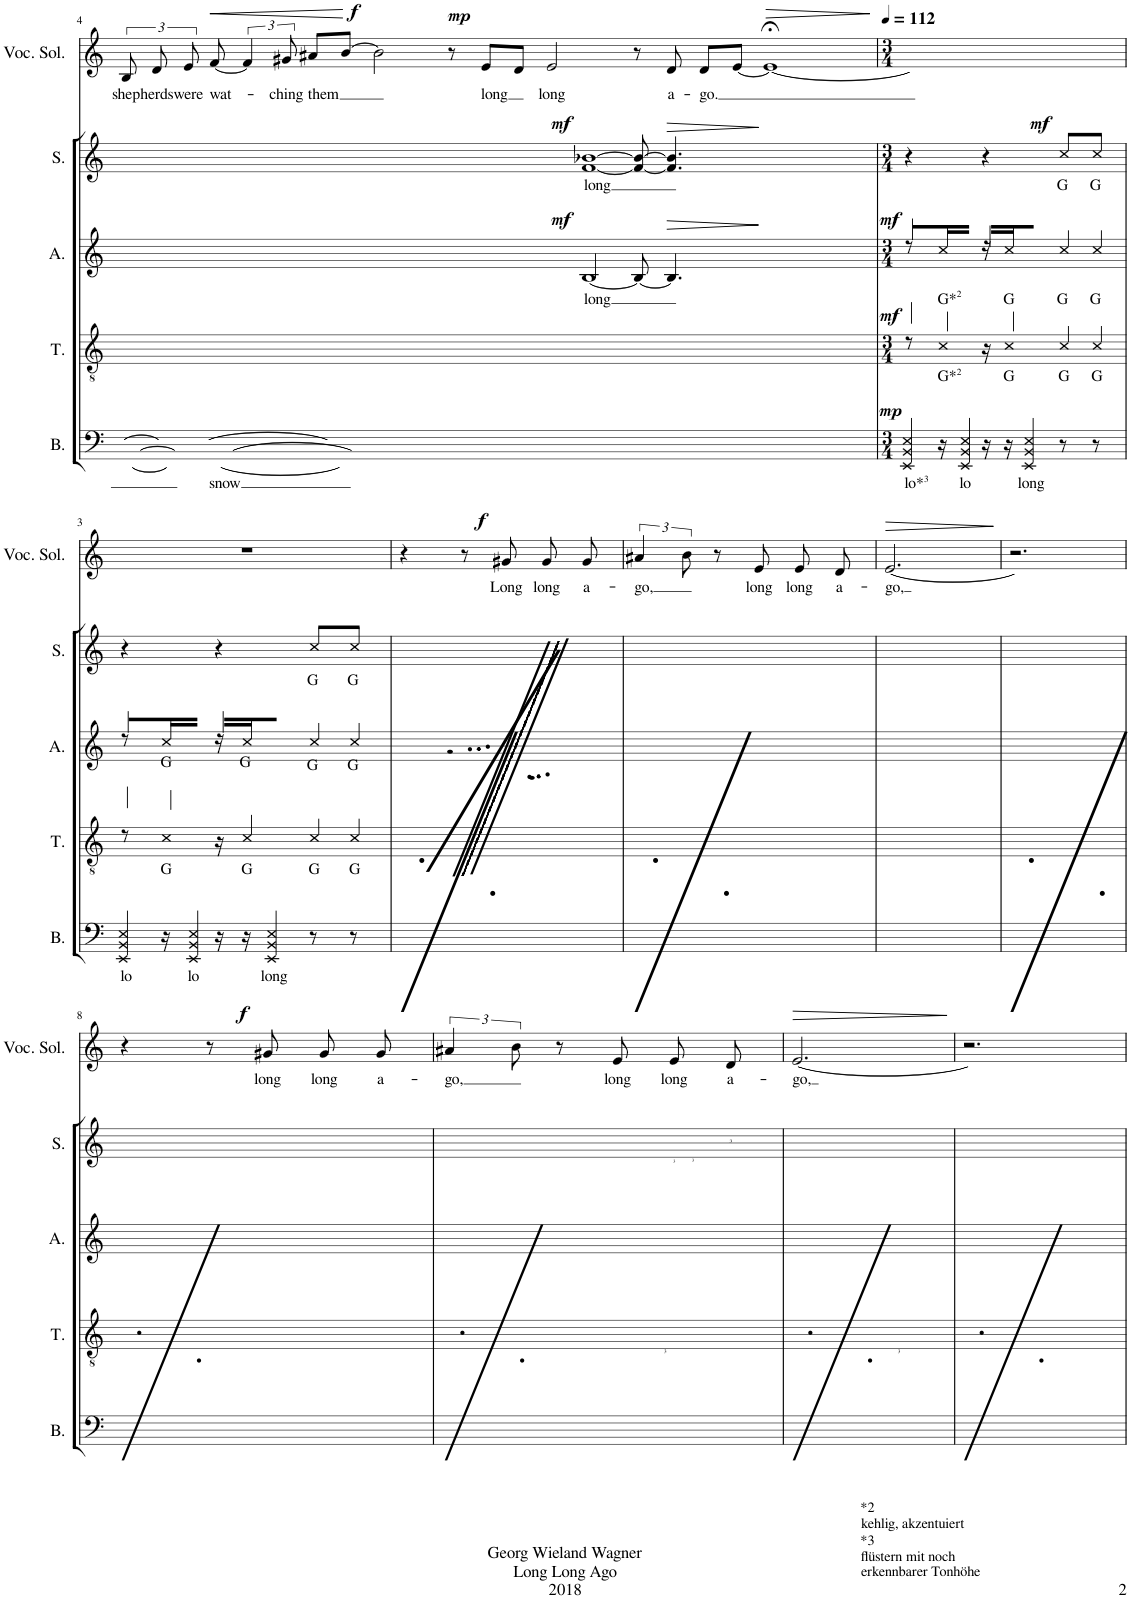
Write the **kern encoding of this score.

**kern	**text	**dynam	**kern	**text	**dynam	**kern	**text	**dynam	**kern	**text	**dynam	**kern	**text	**dynam
*part5	*part5	*part5	*part4	*part4	*part4	*part3	*part3	*part3	*part2	*part2	*part2	*part1	*part1	*part1
*staff5	*staff5	*staff5	*staff4	*staff4	*staff4	*staff3	*staff3	*staff3	*staff2	*staff2	*staff2	*staff1	*staff1	*staff1
*I"Bass	*	*	*I"Tenor	*	*	*I"Alt	*	*	*I"Sopran	*	*	*I"Vocal Solo	*	*
*I'B.	*	*	*I'T.	*	*	*I'A.	*	*	*I'S.	*	*	*I'Voc. Sol.	*	*
!!LO:PB:g=z
*clefF4	*	*	*clefGv2	*	*	*clefG2	*	*	*clefG2	*	*	*clefG2	*	*
*k[]	*	*	*k[]	*	*	*k[]	*	*	*k[]	*	*	*k[]	*	*
*M4/4	*	*	*M4/4	*	*	*M4/4	*	*	*M4/4	*	*	*M4/4	*	*
=4	=4	=4	=4	=4	=4	=4	=4	=4	=4	=4	=4	=4	=4	=4
!	!	!	!	!	!	!	!	!	!	!	!	!	!LO:LY:b	!
[8EE [>8BB [8E	.	.	1ryy	.	.	1ryy	.	.	1ryy	.	.	12B/	shep-	.
!	!	!	!	!	!	!	!	!	!	!	!	!	!LO:LY:b	!
.	.	.	.	.	.	.	.	.	.	.	.	12d/	-herds	.
8EE] 8BB] 8E]	.	.	.	.	.	.	.	.	.	.	.	.	.	.
!	!	!	!	!	!	!	!	!	!	!	!	!	!LO:LY:b	!
.	.	.	.	.	.	.	.	.	.	.	.	12e/	were	.
!	!LO:LY:b	!	!	!	!	!	!	!	!	!	!	!	!LO:LY:b	!LO:HP:b
[2EE [>2BB [2E	snow	.	.	.	.	.	.	.	.	.	.	[8f/	-wat-	<
.	.	.	.	.	.	.	.	.	.	.	.	6f/]	.	.
!	!	!	!	!	!	!	!	!	!	!	!	!	!LO:LY:b	!
.	.	.	.	.	.	.	.	.	.	.	.	12g#X/	-ching	.
!	!	!	!	!	!	!	!	!	!	!	!	!	!LO:LY:b	!
.	.	.	.	.	.	.	.	.	.	.	.	8a#X/L	them	.
4EE_ 4BB_ 4E_	.	.	.	.	.	.	.	.	.	.	.	[8b/J	.	.
!	!	!	!	!	!	!	!	!	!	!	!	!	!	!LO:DY:n=1:a
.	.	.	.	.	.	.	.	.	.	.	.	8b\_	.	[ f
4ryy	.	.	0ryy	.	.	1ryy	.	.	1ryy	.	.	4.ryy	.	.
2ryy	.	.	.	.	.	.	.	.	.	.	.	.	.	.
.	.	.	.	.	.	.	.	.	.	.	.	8r	.	.
!	!	!	!	!	!	!	!	!	!	!	!	!	!LO:LY:b	!LO:DY:n=2:a
.	.	.	.	.	.	.	.	.	.	.	.	8e/L	long	mp
.	.	.	.	.	.	.	.	.	.	.	.	8d/J	.	.
!	!	!	!	!	!	!	!	!	!	!	!	!	!LO:LY:b	!
0ryy	.	.	.	.	.	.	.	.	.	.	.	2e/	long	.
!	!	!	!	!	!	!LO:N:head=open	!LO:LY:b	!	!LO:N:n=1:head=open	!	!	!	!	!
!	!	!	!	!	!	!	!	!LO:DY:a	!LO:N:n=2:head=open	!LO:LY:b	!LO:DY:a	!	!	!
.	.	.	.	.	.	[4B/	long	mf	[4f [4b-X	long	mf	.	.	.
.	.	.	.	.	.	8B/_	.	.	8f/_ 8b-/_	.	.	8r	.	.
!	!	!	!	!	!	!	!	!LO:HP:b	!	!	!LO:HP:b	!	!LO:LY:b	!
.	.	.	.	.	.	4.B/]	.	>	4.f/] 4.b-/]	.	>	8d/	a-	.
!	!	!	!	!	!	!	!	!	!	!	!	!	!LO:LY:b	!
.	.	.	.	.	.	.	.	.	.	.	.	8d/L	-go.	.
.	.	.	.	.	.	.	.	.	.	.	.	[8e/J	.	.
!	!	!	!	!	!	!	!	!	!	!	!	!	!	!LO:HP:b
.	.	.	.	.	.	1ryy	.	]	1ryy	.	]	1e;<_	.	>
.	.	.	2.ryy	.	.	.	.	.	.	.	.	.	.	.
.	.	.	.	.	.	.	.	.	.	.	.	.	.	]
=5	=5	=5	=5	=5	=5	=5	=5	=5	=5	=5	=5	=5	=5	=5
*M3/4	*	*	*M3/4	*	*	*M3/4	*	*	*M3/4	*	*	*M3/4	*	*
*	*	*	*	*	*	*	*	*	*	*	*	*MM112	*	*
!	!	!	!	!	!	!	!	!	!LO:TX:b:t=*2	!	!	!	!	!
!	!	!	!	!	!	!	!	!	!LO:TX:b:t=kehlig, akzentuiert	!	!	!	!	!
!LO:TX:b:t=*3	!	!	!	!	!	!	!	!	!	!	!	!	!	!
!LO:TX:b:t=flüstern mit noch	!	!	!	!	!	!	!	!	!	!	!	!	!	!
!LO:TX:b:t=erkennbarer Tonhöhe	!	!	!	!	!	!	!	!	!	!	!	!	!	!
!	!LO:LY:b	!LO:DY:a	!	!	!LO:DY:a	!	!	!LO:DY:a	!	!	!	!	!	!
*	*	*	*^	*	*	*^	*	*	*	*	*	*	*	*
8EE/ 8BB/ 8E/	lo* 3	mp	8r	8c/	.	mf	8r	8cc/	.	mf	4r	.	.	2.e]	.	.
!	!	!	!	!	!LO:LY:b	!	!	!	!LO:LY:b	!	!	!	!	!	!	!
4EE] 4BB] 4E]	.	.	16c/	8ryy	G* 2	.	16cc/L	8ryy	G* 2	.	.	.	.	.	.	.
.	.	.	16ryy	.	.	.	16ryy	.	.	.	.	.	.	.	.	.
.	.	.	16r	2ryy	.	.	16r	8cc/	.	.	4r	.	.	.	.	.
!	!	!	!	!	!LO:LY:b	!	!	!	!LO:LY:b	!	!	!	!	!	!	!
.	.	.	16c/	.	G	.	16cc/J	.	G	.	.	.	.	.	.	.
16r	.	.	8ryy	.	.	.	8ryy	8ryy	.	.	.	.	.	.	.	.
!	!LO:LY:b	!	!	!	!	!	!	!	!	!	!	!	!	!	!	!
16EE/ 16BB/ 16E/	lo	.	.	.	.	.	.	.	.	.	.	.	.	.	.	.
!	!	!	!	!	!LO:LY:b	!	!	!	!LO:LY:b	!	!	!LO:LY:b	!LO:DY:a	!	!	!
16r	.	.	8c/L	.	G	.	8cc/L	4ryy	G	.	8cc/L	G	mf	.	.	.
16r	.	.	.	.	.	.	.	.	.	.	.	.	.	.	.	.
!	!LO:LY:b	!	!	!	!LO:LY:b	!	!	!	!LO:LY:b	!	!	!LO:LY:b	!	!	!	!
8EE/ 8BB/ 8E/	long	.	8c/J	.	G	.	8cc/J	.	G	.	8cc/J	G	.	.	.	.
8r	.	.	4.ryy	4.ryy	.	.	4.ryy	4.ryy	.	.	4.ryy	.	.	4.b\]	.	.
8r	.	.	.	.	.	.	.	.	.	.	.	.	.	.	.	.
8ryy	.	.	.	.	.	.	.	.	.	.	.	.	.	.	.	.
!!LO:LB:g=z
=3	=3	=3	=3	=3	=3	=3	=3	=3	=3	=3	=3	=3	=3	=3	=3	=3
!	!LO:LY:b	!	!	!	!	!	!	!	!	!	!	!	!	!	!	!
8EE/ 8BB/ 8E/	lo	.	8r	8c/	.	.	8r	8cc/	.	.	4r	.	.	2.r	.	.
!	!	!	!	!	!LO:LY:b	!	!	!	!LO:LY:b	!	!	!	!	!	!	!
16r	.	.	16c/	8ryy	G	.	16cc/L	8ryy	G	.	.	.	.	.	.	.
!	!LO:LY:b	!	!	!	!	!	!	!	!	!	!	!	!	!	!	!
16EE/ 16BB/ 16E/	lo	.	16ryy	.	.	.	16ryy	.	.	.	.	.	.	.	.	.
16r	.	.	16r	2ryy	.	.	16r	8cc/	.	.	4r	.	.	.	.	.
!	!	!	!	!	!LO:LY:b	!	!	!	!LO:LY:b	!	!	!	!	!	!	!
16r	.	.	16c/	.	G	.	16cc/J	.	G	.	.	.	.	.	.	.
!	!LO:LY:b	!	!	!	!	!	!	!	!	!	!	!	!	!	!	!
8EE/ 8BB/ 8E/	long	.	8ryy	.	.	.	8ryy	8ryy	.	.	.	.	.	.	.	.
!	!	!	!	!	!LO:LY:b	!	!	!	!LO:LY:b	!	!	!LO:LY:b	!	!	!	!
8r	.	.	8c/L	.	G	.	8cc/L	4ryy	G	.	8cc/L	G	.	.	.	.
!	!	!	!	!	!LO:LY:b	!	!	!	!LO:LY:b	!	!	!LO:LY:b	!	!	!	!
8r	.	.	8c/J	.	G	.	8cc/J	.	G	.	8cc/J	G	.	.	.	.
=4	=4	=4	=4	=4	=4	=4	=4	=4	=4	=4	=4	=4	=4	=4	=4	=4
!	!LO:LY:b	!	!	!	!	!	!	!	!	!	!	!	!	!	!	!
8EE/ 8BB/ 8E/	lo	.	8r	8c/	.	.	8r	8cc/	.	.	4r	.	.	4r	.	.
!	!	!	!	!	!LO:LY:b	!	!	!	!LO:LY:b	!	!	!	!	!	!	!
16r	.	.	16c/	8ryy	G	.	16cc/L	8ryy	G	.	.	.	.	.	.	.
!	!LO:LY:b	!	!	!	!	!	!	!	!	!	!	!	!	!	!	!
16EE/ 16BB/ 16E/	lo	.	16ryy	.	.	.	16ryy	.	.	.	.	.	.	.	.	.
16r	.	.	16r	2ryy	.	.	16r	8cc/	.	.	4r	.	.	8r	.	.
!	!	!	!	!	!LO:LY:b	!	!	!	!LO:LY:b	!	!	!	!	!	!	!
16r	.	.	16c/	.	G	.	16cc/J	.	G	.	.	.	.	.	.	.
!	!LO:LY:b	!	!	!	!	!	!	!	!	!	!	!	!	!	!LO:LY:b	!LO:DY:a
8EE/ 8BB/ 8E/	long	.	8ryy	.	.	.	8ryy	8ryy	.	.	.	.	.	8g#X/	Long	f
!	!	!	!	!	!LO:LY:b	!	!	!	!LO:LY:b	!	!	!LO:LY:b	!	!	!LO:LY:b	!
8r	.	.	8c/L	.	G	.	8cc/L	4ryy	G	.	8cc/L	G	.	8g#/	long	.
!	!	!	!	!	!LO:LY:b	!	!	!	!LO:LY:b	!	!	!LO:LY:b	!	!	!LO:LY:b	!
8r	.	.	8c/J	.	G	.	8cc/J	.	G	.	8cc/J	G	.	8g#/	a-	.
=5	=5	=5	=5	=5	=5	=5	=5	=5	=5	=5	=5	=5	=5	=5	=5	=5
!	!LO:LY:b	!	!	!	!	!	!	!	!	!	!	!	!	!	!LO:LY:b	!
8EE/ 8BB/ 8E/	lo	.	8r	8c/	.	.	8r	8cc/	.	.	4r	.	.	6a#X/	-go,	.
!	!	!	!	!	!LO:LY:b	!	!	!	!LO:LY:b	!	!	!	!	!	!	!
16r	.	.	16c/	8ryy	G	.	16cc/L	8ryy	G	.	.	.	.	.	.	.
.	.	.	.	.	.	.	.	.	.	.	.	.	.	12b\	.	.
!	!LO:LY:b	!	!	!	!	!	!	!	!	!	!	!	!	!	!	!
16EE/ 16BB/ 16E/	lo	.	16ryy	.	.	.	16ryy	.	.	.	.	.	.	.	.	.
16r	.	.	16r	2ryy	.	.	16r	8cc/	.	.	4r	.	.	8r	.	.
!	!	!	!	!	!LO:LY:b	!	!	!	!LO:LY:b	!	!	!	!	!	!	!
16r	.	.	16c/	.	G	.	16cc/J	.	G	.	.	.	.	.	.	.
!	!LO:LY:b	!	!	!	!	!	!	!	!	!	!	!	!	!	!LO:LY:b	!
8EE/ 8BB/ 8E/	long	.	8ryy	.	.	.	8ryy	8ryy	.	.	.	.	.	8e/	long	.
!	!	!	!	!	!LO:LY:b	!	!	!	!LO:LY:b	!	!	!LO:LY:b	!	!	!LO:LY:b	!
8r	.	.	8c/L	.	G	.	8cc/L	4ryy	G	.	8cc/L	G	.	8e/	long	.
!	!	!	!	!	!LO:LY:b	!	!	!	!LO:LY:b	!	!	!LO:LY:b	!	!	!LO:LY:b	!
8r	.	.	8c/J	.	G	.	8cc/J	.	G	.	8cc/J	G	.	8d/	a-	.
=6	=6	=6	=6	=6	=6	=6	=6	=6	=6	=6	=6	=6	=6	=6	=6	=6
!	!LO:LY:b	!	!	!	!	!	!	!	!	!	!	!	!	!	!LO:LY:b	!LO:HP:b
8EE/ 8BB/ 8E/	lo	.	8r	8c/	.	.	8r	8cc/	.	.	4r	.	.	[2.e/	-go,	>
!	!	!	!	!	!LO:LY:b	!	!	!	!LO:LY:b	!	!	!	!	!	!	!
16r	.	.	16c/	8ryy	G	.	16cc/L	8ryy	G	.	.	.	.	.	.	.
!	!LO:LY:b	!	!	!	!	!	!	!	!	!	!	!	!	!	!	!
16EE/ 16BB/ 16E/	lo	.	16ryy	.	.	.	16ryy	.	.	.	.	.	.	.	.	.
16r	.	.	16r	2ryy	.	.	16r	8cc/	.	.	4r	.	.	.	.	.
!	!	!	!	!	!LO:LY:b	!	!	!	!LO:LY:b	!	!	!	!	!	!	!
16r	.	.	16c/	.	G	.	16cc/J	.	G	.	.	.	.	.	.	.
!	!LO:LY:b	!	!	!	!	!	!	!	!	!	!	!	!	!	!	!
8EE/ 8BB/ 8E/	long	.	8ryy	.	.	.	8ryy	8ryy	.	.	.	.	.	.	.	.
!	!	!	!	!	!LO:LY:b	!	!	!	!LO:LY:b	!	!	!LO:LY:b	!	!	!	!
8r	.	.	8c/L	.	G	.	8cc/L	4ryy	G	.	8cc/L	G	.	.	.	.
!	!	!	!	!	!LO:LY:b	!	!	!	!LO:LY:b	!	!	!LO:LY:b	!	!	!	!
8r	.	.	8c/J	.	G	.	8cc/J	.	G	.	8cc/J	G	.	.	.	.
*	*	*	*v	*v	*	*	*	*	*	*	*	*	*	*	*	*
*	*	*	*	*	*	*v	*v	*	*	*	*	*	*	*	*
.	.	.	.	.	.	.	.	.	.	.	.	.	.	]
=7	=7	=7	=7	=7	=7	=7	=7	=7	=7	=7	=7	=7	=7	=7
!	!LO:LY:b	!	!	!	!	!	!	!	!	!	!	!	!	!
*	*	*	*^	*	*	*^	*	*	*	*	*	*^	*	*
8EE/ 8BB/ 8E/	lo	.	8r	8c/	.	.	8r	8cc/	.	.	4r	.	.	2.r	2.e]	.	.
!	!	!	!	!	!LO:LY:b	!	!	!	!LO:LY:b	!	!	!	!	!	!	!	!
16r	.	.	16c/	8ryy	G	.	16cc/L	8ryy	G	.	.	.	.	.	.	.	.
!	!LO:LY:b	!	!	!	!	!	!	!	!	!	!	!	!	!	!	!	!
16EE/ 16BB/ 16E/	lo	.	16ryy	.	.	.	16ryy	.	.	.	.	.	.	.	.	.	.
16r	.	.	16r	2ryy	.	.	16r	8cc/	.	.	4r	.	.	.	.	.	.
!	!	!	!	!	!LO:LY:b	!	!	!	!LO:LY:b	!	!	!	!	!	!	!	!
16r	.	.	16c/	.	G	.	16cc/J	.	G	.	.	.	.	.	.	.	.
!	!LO:LY:b	!	!	!	!	!	!	!	!	!	!	!	!	!	!	!	!
8EE/ 8BB/ 8E/	long	.	8ryy	.	.	.	8ryy	8ryy	.	.	.	.	.	.	.	.	.
!	!	!	!	!	!LO:LY:b	!	!	!	!LO:LY:b	!	!	!LO:LY:b	!	!	!	!	!
8r	.	.	8c/L	.	G	.	8cc/L	4ryy	G	.	8cc/L	G	.	.	.	.	.
!	!	!	!	!	!LO:LY:b	!	!	!	!LO:LY:b	!	!	!LO:LY:b	!	!	!	!	!
8r	.	.	8c/J	.	G	.	8cc/J	.	G	.	8cc/J	G	.	.	.	.	.
*	*	*	*	*	*	*	*	*	*	*	*	*	*	*v	*v	*	*
!!LO:LB:g=z
=8	=8	=8	=8	=8	=8	=8	=8	=8	=8	=8	=8	=8	=8	=8	=8	=8
!	!LO:LY:b	!	!	!	!	!	!	!	!	!	!	!	!	!	!	!
8EE/ 8BB/ 8E/	lo	.	8r	8c/	.	.	8r	8cc/	.	.	4r	.	.	4r	.	.
!	!	!	!	!	!LO:LY:b	!	!	!	!LO:LY:b	!	!	!	!	!	!	!
16r	.	.	16c/	8ryy	G	.	16cc/L	8ryy	G	.	.	.	.	.	.	.
!	!LO:LY:b	!	!	!	!	!	!	!	!	!	!	!	!	!	!	!
16EE/ 16BB/ 16E/	lo	.	16ryy	.	.	.	16ryy	.	.	.	.	.	.	.	.	.
16r	.	.	16r	2ryy	.	.	16r	8cc/	.	.	4r	.	.	8r	.	.
!	!	!	!	!	!LO:LY:b	!	!	!	!LO:LY:b	!	!	!	!	!	!	!
16r	.	.	16c/	.	G	.	16cc/J	.	G	.	.	.	.	.	.	.
!	!LO:LY:b	!	!	!	!	!	!	!	!	!	!	!	!	!	!LO:LY:b	!LO:DY:a
8EE/ 8BB/ 8E/	long	.	8ryy	.	.	.	8ryy	8ryy	.	.	.	.	.	8g#X/	long	f
!	!	!	!	!	!LO:LY:b	!	!	!	!LO:LY:b	!	!	!LO:LY:b	!	!	!LO:LY:b	!
8r	.	.	8c/L	.	G	.	8cc/L	4ryy	G	.	8cc/L	G	.	8g#/	long	.
!	!	!	!	!	!LO:LY:b	!	!	!	!LO:LY:b	!	!	!LO:LY:b	!	!	!LO:LY:b	!
8r	.	.	8c/J	.	G	.	8cc/J	.	G	.	8cc/J	G	.	8g#/	a-	.
=9	=9	=9	=9	=9	=9	=9	=9	=9	=9	=9	=9	=9	=9	=9	=9	=9
!	!LO:LY:b	!	!	!	!	!	!	!	!	!	!	!	!	!	!LO:LY:b	!
8EE/ 8BB/ 8E/	lo	.	8r	8c/	.	.	8r	8cc/	.	.	4r	.	.	6a#X/	-go,	.
!	!	!	!	!	!LO:LY:b	!	!	!	!LO:LY:b	!	!	!	!	!	!	!
16r	.	.	16c/	8ryy	G	.	16cc/L	8ryy	G	.	.	.	.	.	.	.
.	.	.	.	.	.	.	.	.	.	.	.	.	.	12b\	.	.
!	!LO:LY:b	!	!	!	!	!	!	!	!	!	!	!	!	!	!	!
16EE/ 16BB/ 16E/	lo	.	16ryy	.	.	.	16ryy	.	.	.	.	.	.	.	.	.
16r	.	.	16r	2ryy	.	.	16r	8cc/	.	.	4r	.	.	8r	.	.
!	!	!	!	!	!LO:LY:b	!	!	!	!LO:LY:b	!	!	!	!	!	!	!
16r	.	.	16c/	.	G	.	16cc/J	.	G	.	.	.	.	.	.	.
!	!LO:LY:b	!	!	!	!	!	!	!	!	!	!	!	!	!	!LO:LY:b	!
8EE/ 8BB/ 8E/	long	.	8ryy	.	.	.	8ryy	8ryy	.	.	.	.	.	8e/	long	.
!	!	!	!	!	!LO:LY:b	!	!	!	!LO:LY:b	!	!	!LO:LY:b	!	!	!LO:LY:b	!
8r	.	.	8c/L	.	G	.	8cc/L	4ryy	G	.	8cc/L	G	.	8e/	long	.
!	!	!	!	!	!LO:LY:b	!	!	!	!LO:LY:b	!	!	!LO:LY:b	!	!	!LO:LY:b	!
8r	.	.	8c/J	.	G	.	8cc/J	.	G	.	8cc/J	G	.	8d/	a-	.
=10	=10	=10	=10	=10	=10	=10	=10	=10	=10	=10	=10	=10	=10	=10	=10	=10
!	!LO:LY:b	!	!	!	!	!	!	!	!	!	!	!	!	!	!LO:LY:b	!LO:HP:b
8EE/ 8BB/ 8E/	lo	.	8r	8c/	.	.	8r	8cc/	.	.	4r	.	.	[2.e/	-go,	>
!	!	!	!	!	!LO:LY:b	!	!	!	!LO:LY:b	!	!	!	!	!	!	!
16r	.	.	16c/	8ryy	G	.	16cc/L	8ryy	G	.	.	.	.	.	.	.
!	!LO:LY:b	!	!	!	!	!	!	!	!	!	!	!	!	!	!	!
16EE/ 16BB/ 16E/	lo	.	16ryy	.	.	.	16ryy	.	.	.	.	.	.	.	.	.
16r	.	.	16r	2ryy	.	.	16r	8cc/	.	.	4r	.	.	.	.	.
!	!	!	!	!	!LO:LY:b	!	!	!	!LO:LY:b	!	!	!	!	!	!	!
16r	.	.	16c/	.	G	.	16cc/J	.	G	.	.	.	.	.	.	.
!	!LO:LY:b	!	!	!	!	!	!	!	!	!	!	!	!	!	!	!
8EE/ 8BB/ 8E/	long	.	8ryy	.	.	.	8ryy	8ryy	.	.	.	.	.	.	.	.
!	!	!	!	!	!LO:LY:b	!	!	!	!LO:LY:b	!	!	!LO:LY:b	!	!	!	!
8r	.	.	8c/L	.	G	.	8cc/L	4ryy	G	.	8cc/L	G	.	.	.	.
!	!	!	!	!	!LO:LY:b	!	!	!	!LO:LY:b	!	!	!LO:LY:b	!	!	!	!
8r	.	.	8c/J	.	G	.	8cc/J	.	G	.	8cc/J	G	.	.	.	.
*	*	*	*v	*v	*	*	*	*	*	*	*	*	*	*	*	*
*	*	*	*	*	*	*v	*v	*	*	*	*	*	*	*	*
.	.	.	.	.	.	.	.	.	.	.	.	.	.	]
=11	=11	=11	=11	=11	=11	=11	=11	=11	=11	=11	=11	=11	=11	=11
!	!LO:LY:b	!	!	!	!	!	!	!	!	!	!	!	!	!
*	*	*	*^	*	*	*^	*	*	*	*	*	*^	*	*
8EE/ 8BB/ 8E/	lo	.	8r	8c/	.	.	8r	8cc/	.	.	4r	.	.	2.r	2.e]	.	.
!	!	!	!	!	!LO:LY:b	!	!	!	!LO:LY:b	!	!	!	!	!	!	!	!
16r	.	.	16c/	8ryy	G	.	16cc/L	8ryy	G	.	.	.	.	.	.	.	.
!	!LO:LY:b	!	!	!	!	!	!	!	!	!	!	!	!	!	!	!	!
16EE/ 16BB/ 16E/	lo	.	16ryy	.	.	.	16ryy	.	.	.	.	.	.	.	.	.	.
16r	.	.	16r	2ryy	.	.	16r	8cc/	.	.	4r	.	.	.	.	.	.
!	!	!	!	!	!LO:LY:b	!	!	!	!LO:LY:b	!	!	!	!	!	!	!	!
16r	.	.	16c/	.	G	.	16cc/J	.	G	.	.	.	.	.	.	.	.
!	!LO:LY:b	!	!	!	!	!	!	!	!	!	!	!	!	!	!	!	!
8EE/ 8BB/ 8E/	long	.	8ryy	.	.	.	8ryy	8ryy	.	.	.	.	.	.	.	.	.
!	!	!	!	!	!LO:LY:b	!	!	!	!LO:LY:b	!	!	!LO:LY:b	!	!	!	!	!
8r	.	.	8c/L	.	G	.	8cc/L	4ryy	G	.	8cc/L	G	.	.	.	.	.
!	!	!	!	!	!LO:LY:b	!	!	!	!LO:LY:b	!	!	!LO:LY:b	!	!	!	!	!
8r	.	.	8c/J	.	G	.	8cc/J	.	G	.	8cc/J	G	.	.	.	.	.
*	*	*	*v	*v	*	*	*	*	*	*	*	*	*	*v	*v	*	*
*	*	*	*	*	*	*v	*v	*	*	*	*	*	*	*	*
=	=	=	=	=	=	=	=	=	=	=	=	=	=	=
*-	*-	*-	*-	*-	*-	*-	*-	*-	*-	*-	*-	*-	*-	*-
